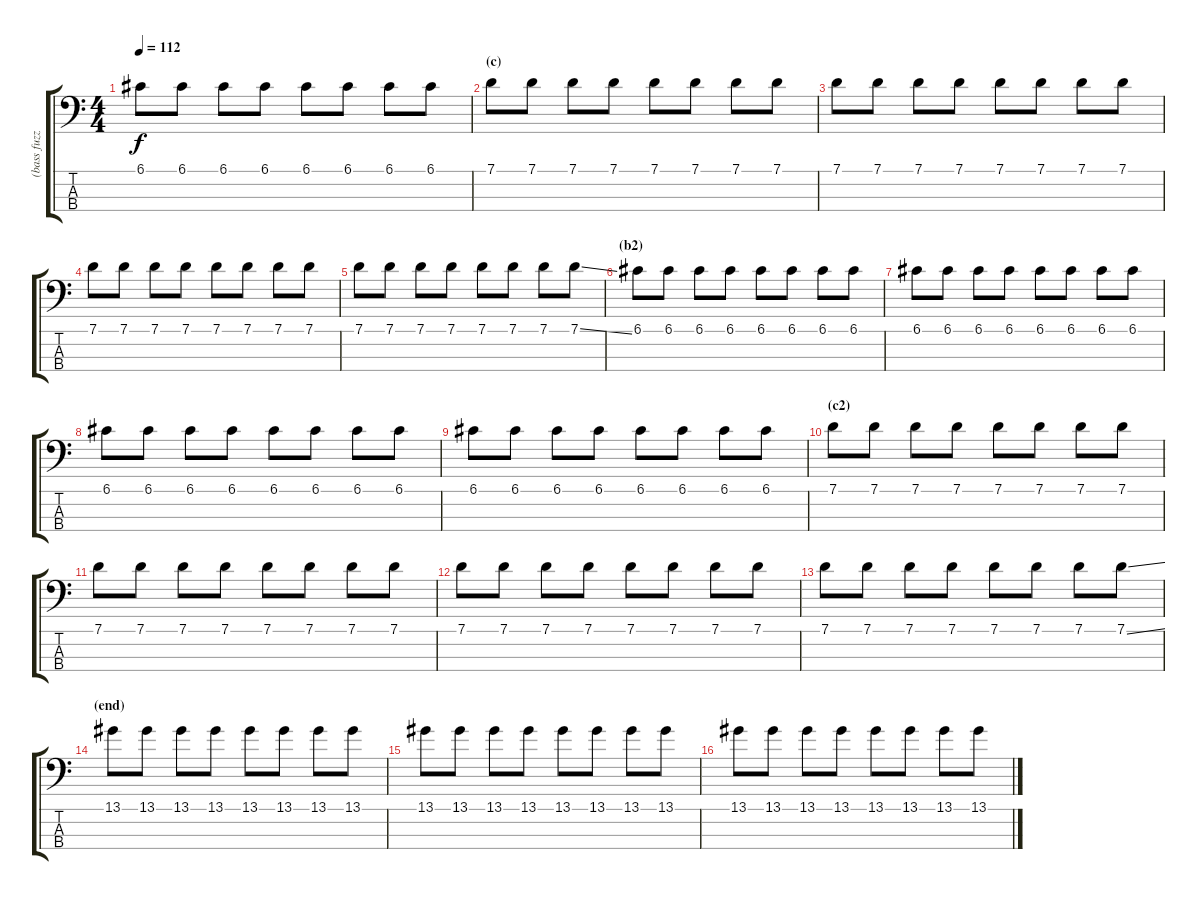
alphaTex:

\track ("(bass fuzz)" "(bass fuzz") {instrument overdrivenguitar}
\staff {score tabs}
\tuning (G2 D2 A1 E1) {hide}
\ts (4 4)
\tempo 112
\clef f4
\ks c
6.1.8{dy f} 6.1.8 6.1.8 6.1.8 6.1.8 6.1.8 6.1.8 6.1.8 |
\section ("" "(c)")
7.1.8 7.1.8 7.1.8 7.1.8 7.1.8 7.1.8 7.1.8 7.1.8 |
7.1.8 7.1.8 7.1.8 7.1.8 7.1.8 7.1.8 7.1.8 7.1.8 |
7.1.8 7.1.8 7.1.8 7.1.8 7.1.8 7.1.8 7.1.8 7.1.8 |
7.1.8 7.1.8 7.1.8 7.1.8 7.1.8 7.1.8 7.1.8 7.1{ss}.8 |
\section ("" "(b2)")
6.1.8 6.1.8 6.1.8 6.1.8 6.1.8 6.1.8 6.1.8 6.1.8 |
6.1.8 6.1.8 6.1.8 6.1.8 6.1.8 6.1.8 6.1.8 6.1.8 |
6.1.8 6.1.8 6.1.8 6.1.8 6.1.8 6.1.8 6.1.8 6.1.8 |
6.1.8 6.1.8 6.1.8 6.1.8 6.1.8 6.1.8 6.1.8 6.1.8 |
\section ("" "(c2)")
7.1.8 7.1.8 7.1.8 7.1.8 7.1.8 7.1.8 7.1.8 7.1.8 |
7.1.8 7.1.8 7.1.8 7.1.8 7.1.8 7.1.8 7.1.8 7.1.8 |
7.1.8 7.1.8 7.1.8 7.1.8 7.1.8 7.1.8 7.1.8 7.1.8 |
7.1.8 7.1.8 7.1.8 7.1.8 7.1.8 7.1.8 7.1.8 7.1{ss}.8 |
\section ("" "(end)")
13.1.8 13.1.8 13.1.8 13.1.8 13.1.8 13.1.8 13.1.8 13.1.8 |
13.1.8 13.1.8 13.1.8 13.1.8 13.1.8 13.1.8 13.1.8 13.1.8 |
13.1.8 13.1.8 13.1.8 13.1.8 13.1.8 13.1.8 13.1.8 13.1.8
